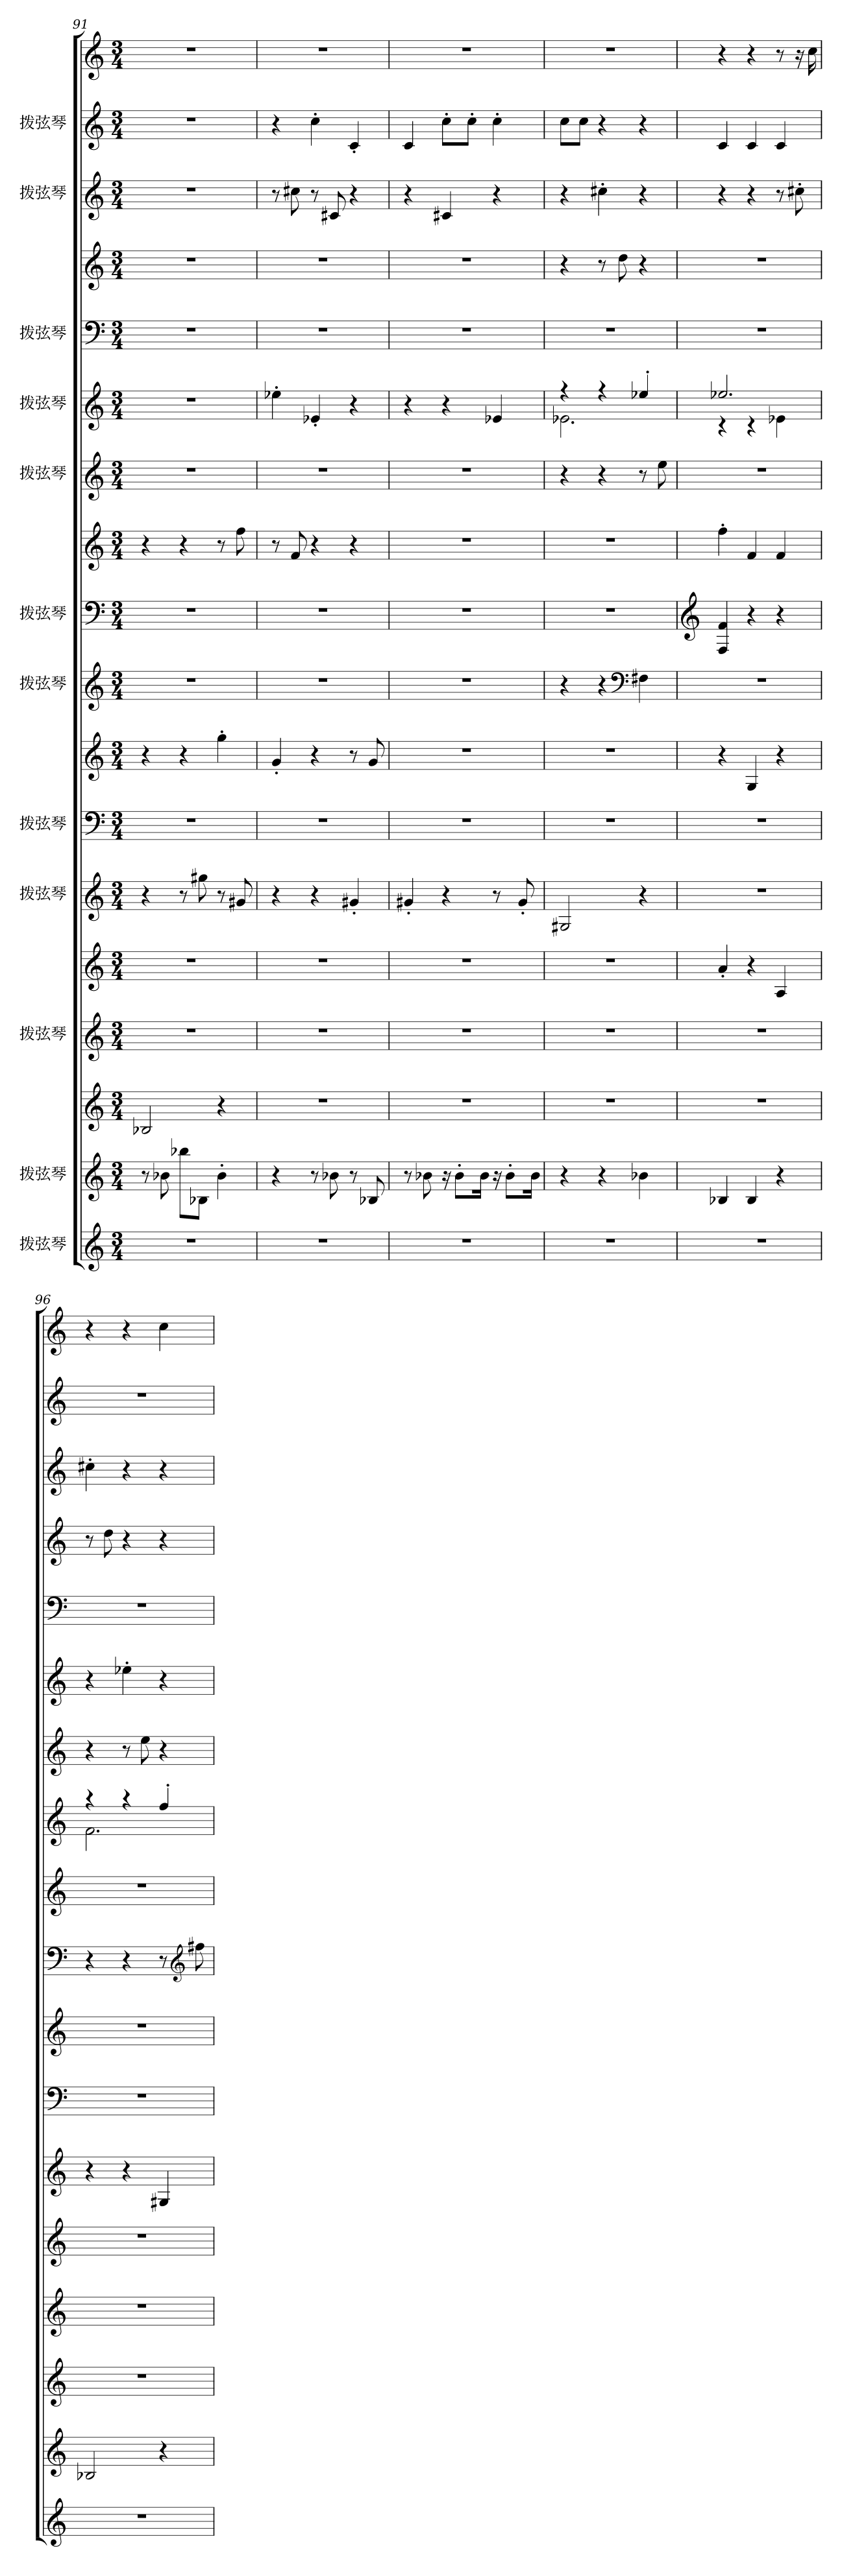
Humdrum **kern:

**kern	**kern	**kern	**kern	**kern	**kern	**kern	**kern	**kern	**kern	**kern	**kern	**kern	**kern	**kern	**kern	**kern	**kern
*part12	*part11	*part11	*part10	*part10	*part9	*part8	*part8	*part7	*part6	*part6	*part5	*part4	*part3	*part3	*part2	*part1	*part1
*staff18	*staff17	*staff16	*staff15	*staff14	*staff13	*staff12	*staff11	*staff10	*staff9	*staff8	*staff7	*staff6	*staff5	*staff4	*staff3	*staff2	*staff1
*I"拨弦琴	*I"拨弦琴	*	*I"拨弦琴	*	*I"拨弦琴	*I"拨弦琴	*	*I"拨弦琴	*I"拨弦琴	*	*I"拨弦琴	*I"拨弦琴	*I"拨弦琴	*	*I"拨弦琴	*I"拨弦琴	*
!!LO:PB:g=z
*clefG2	*clefG2	*clefG2	*clefG2	*clefG2	*clefG2	*clefF4	*clefG2	*clefG2	*clefF4	*clefG2	*clefG2	*clefG2	*clefF4	*clefG2	*clefG2	*clefG2	*clefG2
*k[]	*k[]	*k[]	*k[]	*k[]	*k[]	*k[]	*k[]	*k[]	*k[]	*k[]	*k[]	*k[]	*k[]	*k[]	*k[]	*k[]	*k[]
*M3/4	*M3/4	*M3/4	*M3/4	*M3/4	*M3/4	*M3/4	*M3/4	*M3/4	*M3/4	*M3/4	*M3/4	*M3/4	*M3/4	*M3/4	*M3/4	*M3/4	*M3/4
=91	=91	=91	=91	=91	=91	=91	=91	=91	=91	=91	=91	=91	=91	=91	=91	=91	=91
2.r	8r	2B-X/	2.r	2.r	4r	2.r	4r	2.r	2.r	4r	2.r	2.r	2.r	2.r	2.r	2.r	2.r
.	8b-X\	.	.	.	.	.	.	.	.	.	.	.	.	.	.	.	.
.	8bb-X\L	.	.	.	8r	.	4r	.	.	4r	.	.	.	.	.	.	.
.	8B-X\J	.	.	.	8gg#X\	.	.	.	.	.	.	.	.	.	.	.	.
.	4b-'\	4r	.	.	8r	.	4gg'\	.	.	8r	.	.	.	.	.	.	.
.	.	.	.	.	8g#X/	.	.	.	.	8ff\	.	.	.	.	.	.	.
=92	=92	=92	=92	=92	=92	=92	=92	=92	=92	=92	=92	=92	=92	=92	=92	=92	=92
2.r	4r	2.r	2.r	2.r	4r	2.r	4g'/	2.r	2.r	8r	2.r	4ee-X'\	2.r	2.r	8r	4r	2.r
.	.	.	.	.	.	.	.	.	.	8f/	.	.	.	.	8cc#X\	.	.
.	8r	.	.	.	4r	.	4r	.	.	4r	.	4e-X'/	.	.	8r	4cc'\	.
.	8b-X\	.	.	.	.	.	.	.	.	.	.	.	.	.	8c#X/	.	.
.	8r	.	.	.	4g#X'/	.	8r	.	.	4r	.	4r	.	.	4r	4c'/	.
.	8B-X/	.	.	.	.	.	8g/	.	.	.	.	.	.	.	.	.	.
=93	=93	=93	=93	=93	=93	=93	=93	=93	=93	=93	=93	=93	=93	=93	=93	=93	=93
2.r	8r	2.r	2.r	2.r	4g#X'/	2.r	2.r	2.r	2.r	2.r	2.r	4r	2.r	2.r	4r	4c/	2.r
.	8b-X\	.	.	.	.	.	.	.	.	.	.	.	.	.	.	.	.
.	16r	.	.	.	4r	.	.	.	.	.	.	4r	.	.	4c#X/	8cc'\L	.
.	8b-'\L	.	.	.	.	.	.	.	.	.	.	.	.	.	.	.	.
.	.	.	.	.	.	.	.	.	.	.	.	.	.	.	.	8cc'\J	.
.	16b-\Jk	.	.	.	.	.	.	.	.	.	.	.	.	.	.	.	.
.	16r	.	.	.	8r	.	.	.	.	.	.	4e-X/	.	.	4r	4cc'\	.
.	8b-'\L	.	.	.	.	.	.	.	.	.	.	.	.	.	.	.	.
.	.	.	.	.	8g#'/	.	.	.	.	.	.	.	.	.	.	.	.
.	16b-\Jk	.	.	.	.	.	.	.	.	.	.	.	.	.	.	.	.
=94	=94	=94	=94	=94	=94	=94	=94	=94	=94	=94	=94	=94	=94	=94	=94	=94	=94
*	*	*	*	*	*	*	*	*	*	*	*	*^	*	*	*	*	*
2.r	4r	2.r	2.r	2.r	2G#X/	2.r	2.r	4r	2.r	2.r	4r	4r	2.e-X\	2.r	4r	4r	8cc\L	2.r
.	.	.	.	.	.	.	.	.	.	.	.	.	.	.	.	.	8cc\J	.
.	4r	.	.	.	.	.	.	4r	.	.	4r	4r	.	.	8r	4cc#X'\	4r	.
.	.	.	.	.	.	.	.	.	.	.	.	.	.	.	8dd\	.	.	.
*	*	*	*	*	*	*	*	*clefF4	*	*	*	*	*	*	*	*	*	*
.	4b-X\	.	.	.	4r	.	.	4F#X\	.	.	8r	4ee-X'/	.	.	4r	4r	4r	.
.	.	.	.	.	.	.	.	.	.	.	8ee\	.	.	.	.	.	.	.
!!LO:PB:g=z
=95	=95	=95	=95	=95	=95	=95	=95	=95	=95	=95	=95	=95	=95	=95	=95	=95	=95	=95
*	*	*	*	*	*	*	*	*	*clefG2	*	*	*	*	*	*	*	*	*
2.r	4B-X/	2.r	2.r	4a'/	2.r	2.r	4r	2.r	4F/ 4f/	4ff'\	2.r	2.ee-X/	4r	2.r	2.r	4r	4c/	4r
.	4B-/	.	.	4r	.	.	4G/	.	4r	4f/	.	.	4r	.	.	4r	4c/	4r
.	4r	.	.	4A/	.	.	4r	.	4r	4f/	.	.	4e-X\	.	.	8r	4c/	8r
.	.	.	.	.	.	.	.	.	.	.	.	.	.	.	.	8cc#X'\	.	16r
.	.	.	.	.	.	.	.	.	.	.	.	.	.	.	.	.	.	16cc\
*	*	*	*	*	*	*	*	*	*	*	*	*v	*v	*	*	*	*	*
=96	=96	=96	=96	=96	=96	=96	=96	=96	=96	=96	=96	=96	=96	=96	=96	=96	=96
*	*	*	*	*	*	*	*	*	*	*^	*	*	*	*	*	*	*
2.r	2B-X/	2.r	2.r	2.r	4r	2.r	2.r	4r	2.r	4r	2.f\	4r	4r	2.r	8r	4cc#X'\	2.r	4r
.	.	.	.	.	.	.	.	.	.	.	.	.	.	.	8dd\	.	.	.
.	.	.	.	.	4r	.	.	4r	.	4r	.	8r	4ee-X'\	.	4r	4r	.	4r
.	.	.	.	.	.	.	.	.	.	.	.	8ee\	.	.	.	.	.	.
.	4r	.	.	.	4G#X/	.	.	8r	.	4ff'/	.	4r	4r	.	4r	4r	.	4cc\
*	*	*	*	*	*	*	*	*clefG2	*	*	*	*	*	*	*	*	*	*
.	.	.	.	.	.	.	.	8ff#X\	.	.	.	.	.	.	.	.	.	.
*	*	*	*	*	*	*	*	*	*	*v	*v	*	*	*	*	*	*	*
=	=	=	=	=	=	=	=	=	=	=	=	=	=	=	=	=	=
*-	*-	*-	*-	*-	*-	*-	*-	*-	*-	*-	*-	*-	*-	*-	*-	*-	*-
